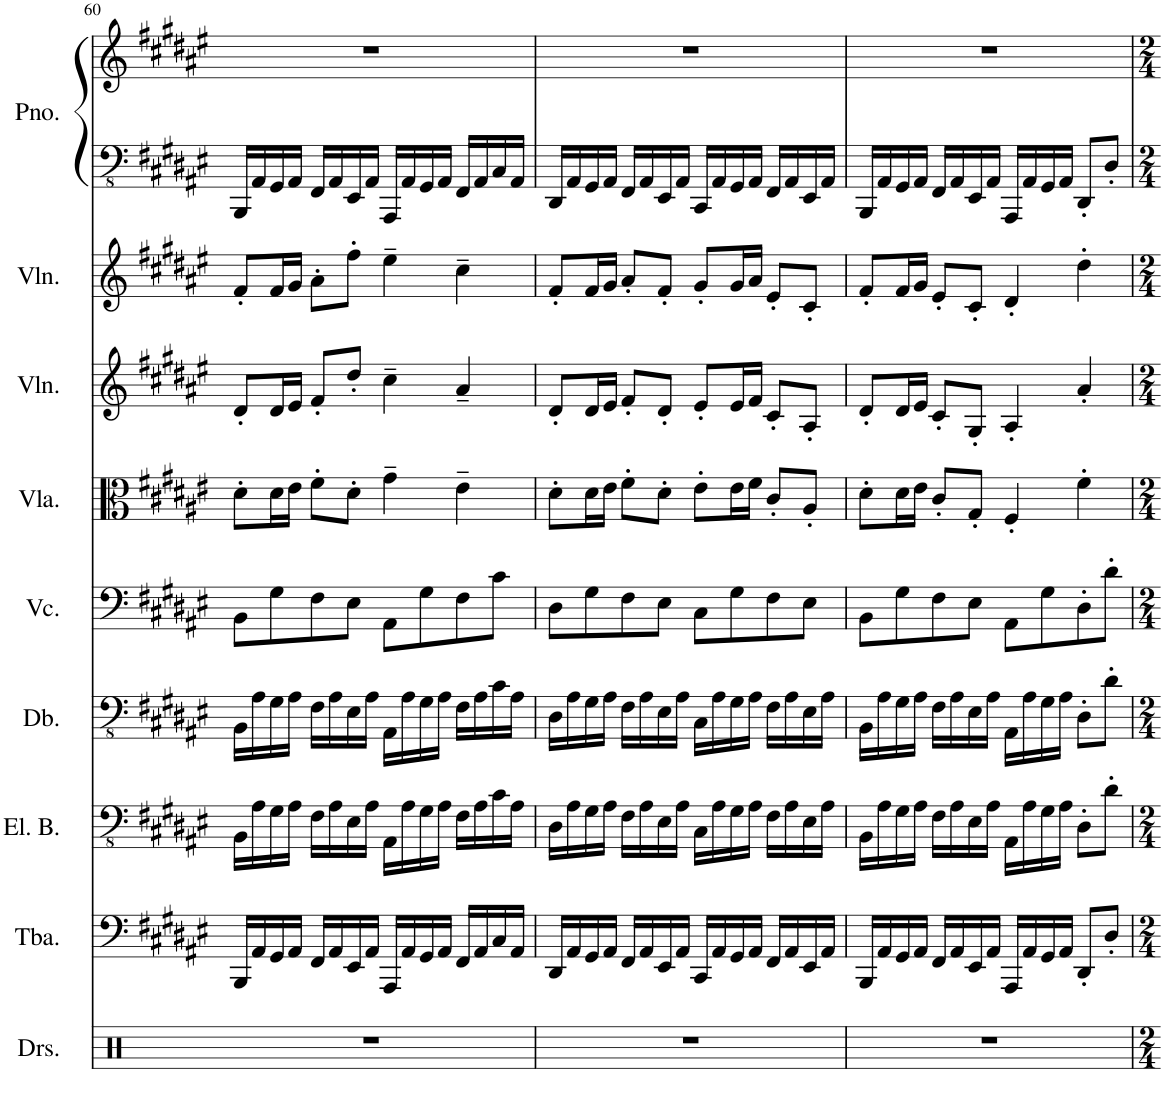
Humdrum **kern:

**kern	**kern	**kern	**kern	**kern	**kern	**kern	**kern	**kern	**kern
*part9	*part8	*part7	*part6	*part5	*part4	*part3	*part2	*part1	*part1
*staff10	*staff9	*staff8	*staff7	*staff6	*staff5	*staff4	*staff3	*staff2	*staff1
*I"Drumset	*I"Tuba	*I"Electric Bass	*I"Double Bass	*I"Violoncello	*I"Viola	*I"Violin	*I"Violin	*I"Piano	*
*I'Drs.	*I'Tba.	*I'El. B.	*I'Db.	*I'Vc.	*I'Vla.	*I'Vln.	*I'Vln.	*I'Pno.	*
!!LO:PB:g=z
*clefX	*clefF4	*clefFv4	*clefFv4	*clefF4	*clefC3	*clefG2	*clefG2	*clefFv4	*clefG2
*k[]	*k[f#c#g#d#a#e#]	*k[f#c#g#d#a#e#]	*k[f#c#g#d#a#e#]	*k[f#c#g#d#a#e#]	*k[f#c#g#d#a#e#]	*k[f#c#g#d#a#e#]	*k[f#c#g#d#a#e#]	*k[f#c#g#d#a#e#]	*k[f#c#g#d#a#e#]
*M4/4	*M4/4	*M4/4	*M4/4	*M4/4	*M4/4	*M4/4	*M4/4	*M4/4	*M4/4
=60	=60	=60	=60	=60	=60	=60	=60	=60	=60
1r	16BBB/LL	16BBB\LL	16BBB\LL	8BB\L	8d#'\L	8d#'/L	8f#'/L	16BBBB/LL	1r
.	16AA#/	16AA#\	16AA#\	.	.	.	.	16AAA#/	.
.	16GG#/	16GG#\	16GG#\	8G#\	16d#\L	16d#/L	16f#/L	16GGG#/	.
.	16AA#/JJ	16AA#\JJ	16AA#\JJ	.	16e#\JJ	16e#/JJ	16g#/JJ	16AAA#/JJ	.
.	16FF#/LL	16FF#\LL	16FF#\LL	8F#\	8f#'\L	8f#'/L	8a#'\L	16FFF#/LL	.
.	16AA#/	16AA#\	16AA#\	.	.	.	.	16AAA#/	.
.	16EE#/	16EE#\	16EE#\	8E#\J	8d#'\J	8dd#'/J	8ff#'\J	16EEE#/	.
.	16AA#/JJ	16AA#\JJ	16AA#\JJ	.	.	.	.	16AAA#/JJ	.
.	16AAA#/LL	16AAA#\LL	16AAA#\LL	8AA#\L	4g#~\	4cc#~\	4ee#~\	16AAAA#/LL	.
.	16AA#/	16AA#\	16AA#\	.	.	.	.	16AAA#/	.
.	16GG#/	16GG#\	16GG#\	8G#\	.	.	.	16GGG#/	.
.	16AA#/JJ	16AA#\JJ	16AA#\JJ	.	.	.	.	16AAA#/JJ	.
.	16FF#/LL	16FF#\LL	16FF#\LL	8F#\	4e#~\	4a#~/	4cc#~\	16FFF#/LL	.
.	16AA#/	16AA#\	16AA#\	.	.	.	.	16AAA#/	.
.	16C#/	16C#\	16C#\	8c#\J	.	.	.	16CC#/	.
.	16AA#/JJ	16AA#\JJ	16AA#\JJ	.	.	.	.	16AAA#/JJ	.
=61	=61	=61	=61	=61	=61	=61	=61	=61	=61
1r	16DD#/LL	16DD#\LL	16DD#\LL	8D#\L	8d#'\L	8d#'/L	8f#'/L	16DDD#/LL	1r
.	16AA#/	16AA#\	16AA#\	.	.	.	.	16AAA#/	.
.	16GG#/	16GG#\	16GG#\	8G#\	16d#\L	16d#/L	16f#/L	16GGG#/	.
.	16AA#/JJ	16AA#\JJ	16AA#\JJ	.	16e#\JJ	16e#/JJ	16g#/JJ	16AAA#/JJ	.
.	16FF#/LL	16FF#\LL	16FF#\LL	8F#\	8f#'\L	8f#'/L	8a#'/L	16FFF#/LL	.
.	16AA#/	16AA#\	16AA#\	.	.	.	.	16AAA#/	.
.	16EE#/	16EE#\	16EE#\	8E#\J	8d#'\J	8d#'/J	8f#'/J	16EEE#/	.
.	16AA#/JJ	16AA#\JJ	16AA#\JJ	.	.	.	.	16AAA#/JJ	.
.	16CC#/LL	16CC#\LL	16CC#\LL	8C#\L	8e#'\L	8e#'/L	8g#'/L	16CCC#/LL	.
.	16AA#/	16AA#\	16AA#\	.	.	.	.	16AAA#/	.
.	16GG#/	16GG#\	16GG#\	8G#\	16e#\L	16e#/L	16g#/L	16GGG#/	.
.	16AA#/JJ	16AA#\JJ	16AA#\JJ	.	16f#\JJ	16f#/JJ	16a#/JJ	16AAA#/JJ	.
.	16FF#/LL	16FF#\LL	16FF#\LL	8F#\	8c#'/L	8c#'/L	8e#'/L	16FFF#/LL	.
.	16AA#/	16AA#\	16AA#\	.	.	.	.	16AAA#/	.
.	16EE#/	16EE#\	16EE#\	8E#\J	8A#'/J	8A#'/J	8c#'/J	16EEE#/	.
.	16AA#/JJ	16AA#\JJ	16AA#\JJ	.	.	.	.	16AAA#/JJ	.
=62	=62	=62	=62	=62	=62	=62	=62	=62	=62
1r	16BBB/LL	16BBB\LL	16BBB\LL	8BB\L	8d#'\L	8d#'/L	8f#'/L	16BBBB/LL	1r
.	16AA#/	16AA#\	16AA#\	.	.	.	.	16AAA#/	.
.	16GG#/	16GG#\	16GG#\	8G#\	16d#\L	16d#/L	16f#/L	16GGG#/	.
.	16AA#/JJ	16AA#\JJ	16AA#\JJ	.	16e#\JJ	16e#/JJ	16g#/JJ	16AAA#/JJ	.
.	16FF#/LL	16FF#\LL	16FF#\LL	8F#\	8c#'/L	8c#'/L	8e#'/L	16FFF#/LL	.
.	16AA#/	16AA#\	16AA#\	.	.	.	.	16AAA#/	.
.	16EE#/	16EE#\	16EE#\	8E#\J	8G#'/J	8G#'/J	8c#'/J	16EEE#/	.
.	16AA#/JJ	16AA#\JJ	16AA#\JJ	.	.	.	.	16AAA#/JJ	.
.	16AAA#/LL	16AAA#\LL	16AAA#\LL	8AA#\L	4F#'/	4A#'/	4d#'/	16AAAA#/LL	.
.	16AA#/	16AA#\	16AA#\	.	.	.	.	16AAA#/	.
.	16GG#/	16GG#\	16GG#\	8G#\	.	.	.	16GGG#/	.
.	16AA#/JJ	16AA#\JJ	16AA#\JJ	.	.	.	.	16AAA#/JJ	.
.	8DD#'/L	8DD#'\L	8DD#'\L	8D#'\	4f#'\	4a#'/	4dd#'\	8DDD#'/L	.
.	8D#'/J	8D#'\J	8D#'\J	8d#'\J	.	.	.	8DD#'/J	.
=	=	=	=	=	=	=	=	=	=
*-	*-	*-	*-	*-	*-	*-	*-	*-	*-
